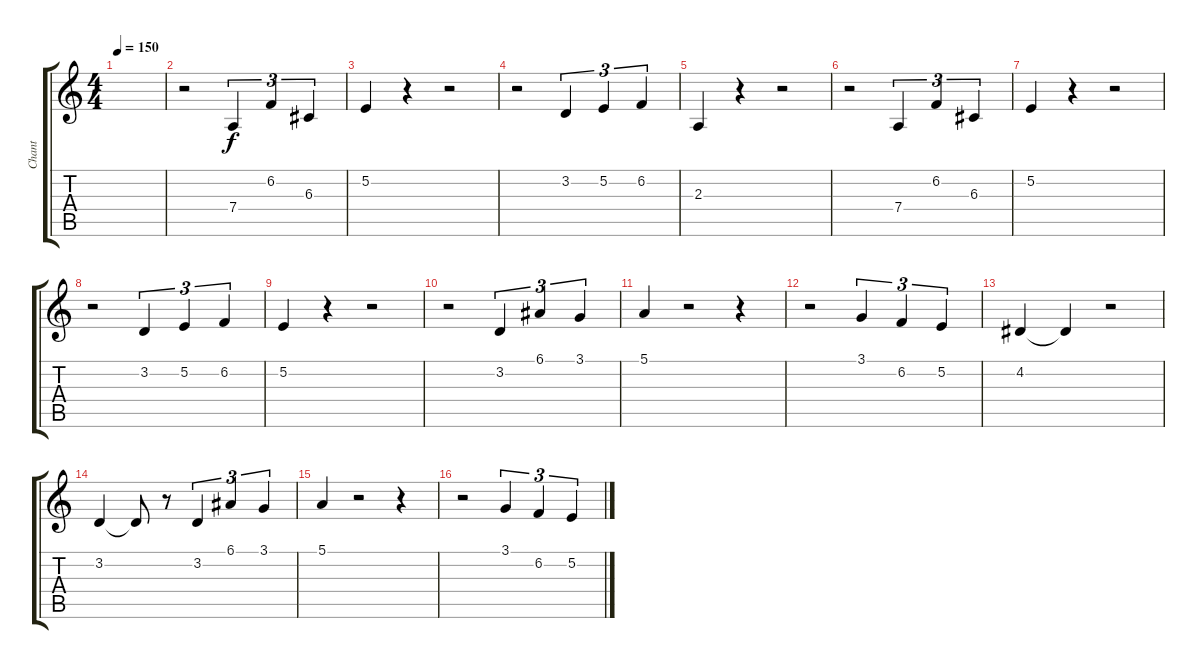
\track ("Chant" "Chant") {instrument shakuhachi}
\staff {score tabs}
\tuning (E4 B3 G3 D3 A2 E2) {hide}
\ts (4 4)
\tempo 150
\clef g2
\ks c
|
r.2 7.4.4{tu (3 2)} 6.2.4{tu (3 2)} 6.3.4{tu (3 2)} |
5.2.4 r.4 r.2 |
r.2 3.2.4{tu (3 2)} 5.2.4{tu (3 2)} 6.2.4{tu (3 2)} |
2.3.4 r.4 r.2 |
r.2 7.4.4{tu (3 2)} 6.2.4{tu (3 2)} 6.3.4{tu (3 2)} |
5.2.4 r.4 r.2 |
r.2 3.2.4{tu (3 2)} 5.2.4{tu (3 2)} 6.2.4{tu (3 2)} |
5.2.4 r.4 r.2 |
r.2 3.2.4{tu (3 2)} 6.1.4{tu (3 2)} 3.1.4{tu (3 2)} |
5.1.4 r.2 r.4 |
r.2 3.1.4{tu (3 2)} 6.2.4{tu (3 2)} 5.2.4{tu (3 2)} |
4.2.4 4.2{t}.4 r.2 |
3.2.4 3.2{t}.8 r.8 3.2.4{tu (3 2)} 6.1.4{tu (3 2)} 3.1.4{tu (3 2)} |
5.1.4 r.2 r.4 |
r.2 3.1.4{tu (3 2)} 6.2.4{tu (3 2)} 5.2.4{tu (3 2)}
